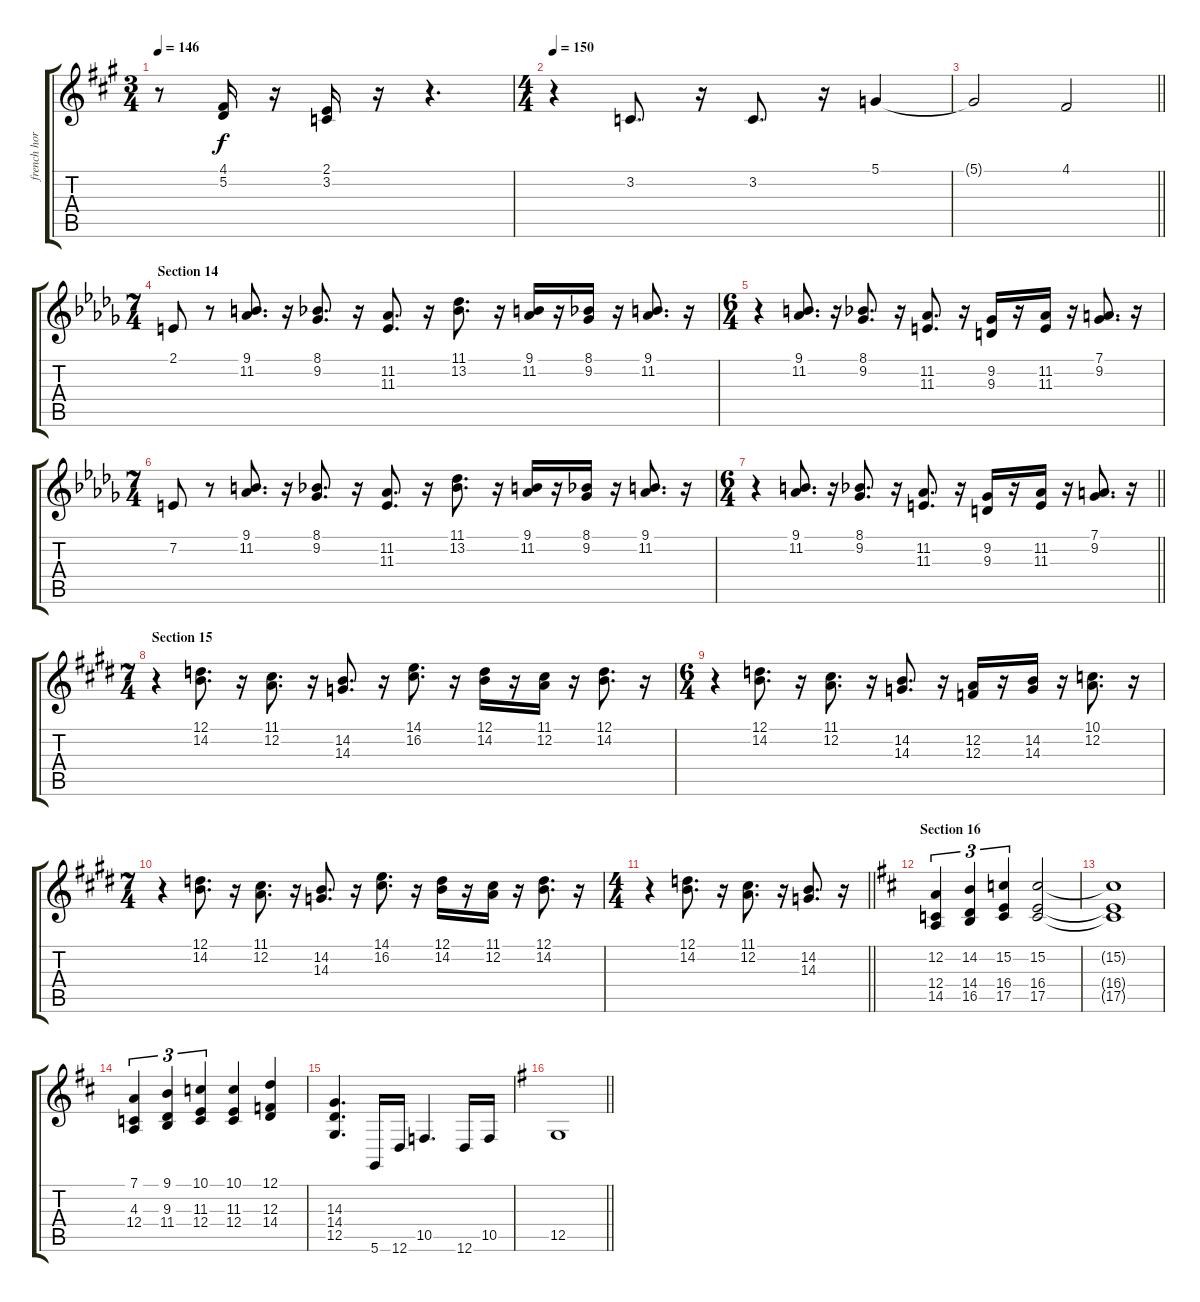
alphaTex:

\track ("french horn" "french hor") {instrument frenchhorn}
\staff {score tabs}
\tuning (D4 A3 F3 C3 G2 D2) {hide}
\ts (3 4)
\tempo 146
\clef g2
\ks f#minor
r.8{dy f} (4.1 5.2).16 r.16 (2.1 3.2).16 r.16 r.4{d} |
\ts (4 4)
\tempo 150
r.4 3.2.8{d} r.16 3.2.8{d} r.16 5.1.4 |
\barLineRight lightlight
5.1{t}.2 4.1.2 |
\ts (7 4)
\section ("" "Section 14")
\ks bbminor
2.1.8{volume 14 balance 8} r.8 (9.1 11.2).8{d} r.16 (8.1 9.2).8{d} r.16 (11.2 11.3).8{d} r.16 (11.1 13.2).8{d} r.16 (9.1 11.2).16 r.16 (8.1 9.2).16 r.16 (9.1 11.2).8{d} r.16 |
\ts (6 4)
r.4 (9.1 11.2).8{d} r.16 (8.1 9.2).8{d} r.16 (11.2 11.3).8{d} r.16 (9.2 9.3).16 r.16 (11.2 11.3).16 r.16 (7.1 9.2).8{d} r.16 |
\ts (7 4)
7.2.8{volume 14 balance 8} r.8 (9.1 11.2).8{d} r.16 (8.1 9.2).8{d} r.16 (11.2 11.3).8{d} r.16 (11.1 13.2).8{d} r.16 (9.1 11.2).16 r.16 (8.1 9.2).16 r.16 (9.1 11.2).8{d} r.16 |
\ts (6 4)
\barLineRight lightlight
r.4 (9.1 11.2).8{d} r.16 (8.1 9.2).8{d} r.16 (11.2 11.3).8{d} r.16 (9.2 9.3).16 r.16 (11.2 11.3).16 r.16 (7.1 9.2).8{d} r.16 |
\ts (7 4)
\section ("" "Section 15")
\ks c#minor
r.4 (12.1 14.2).8{d volume 13 balance 8} r.16 (11.1 12.2).8{d} r.16 (14.2 14.3).8{d} r.16 (14.1 16.2).8{d} r.16 (12.1 14.2).16 r.16 (11.1 12.2).16 r.16 (12.1 14.2).8{d} r.16 |
\ts (6 4)
r.4 (12.1 14.2).8{d} r.16 (11.1 12.2).8{d} r.16 (14.2 14.3).8{d} r.16 (12.2 12.3).16 r.16 (14.2 14.3).16 r.16 (10.1 12.2).8{d} r.16 |
\ts (7 4)
r.4 (12.1 14.2).8{d volume 13 balance 8} r.16 (11.1 12.2).8{d} r.16 (14.2 14.3).8{d} r.16 (14.1 16.2).8{d} r.16 (12.1 14.2).16 r.16 (11.1 12.2).16 r.16 (12.1 14.2).8{d} r.16 |
\ts (4 4)
\barLineRight lightlight
r.4 (12.1 14.2).8{d} r.16 (11.1 12.2).8{d} r.16 (14.2 14.3).8{d} r.16 |
\section ("" "Section 16")
\ks bminor
(12.2 12.4 14.5).4{tu (3 2)} (14.2 14.4 16.5).4{tu (3 2)} (15.2 16.4 17.5).4{tu (3 2)} (15.2 16.4 17.5).2 |
(15.2{t} 16.4{t} 17.5{t}).1 |
(7.1 4.3 12.4).4{tu (3 2)} (9.1 9.3 11.4).4{tu (3 2)} (10.1 11.3 12.4).4{tu (3 2)} (10.1 11.3 12.4).4 (12.1 12.3 14.4).4 |
(14.3 14.4 12.5).4{d} 5.6.16 12.6.16 10.5.4{d} 12.6.16 10.5.16 |
\barLineRight lightlight
\ks eminor
12.5.1
